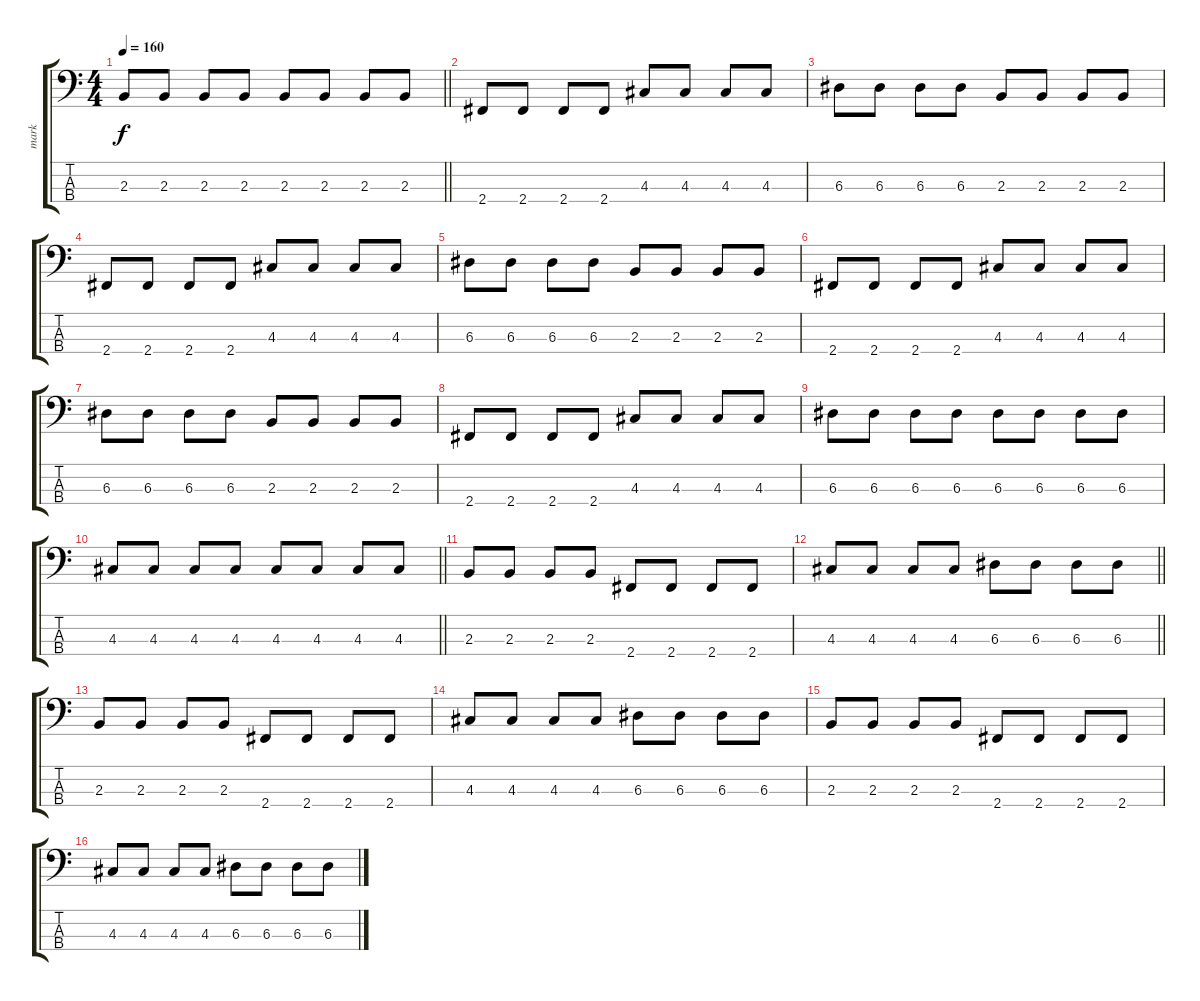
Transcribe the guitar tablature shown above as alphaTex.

\track ("mark" "mark") {instrument slapbass1}
\staff {score tabs}
\tuning (G2 D2 A1 E1) {hide}
\ts (4 4)
\tempo 160
\clef f4
\barLineRight lightlight
\ks c
2.3.8{dy f} 2.3.8 2.3.8 2.3.8 2.3.8 2.3.8 2.3.8 2.3.8 |
2.4.8 2.4.8 2.4.8 2.4.8 4.3.8 4.3.8 4.3.8 4.3.8 |
6.3.8 6.3.8 6.3.8 6.3.8 2.3.8 2.3.8 2.3.8 2.3.8 |
2.4.8 2.4.8 2.4.8 2.4.8 4.3.8 4.3.8 4.3.8 4.3.8 |
6.3.8 6.3.8 6.3.8 6.3.8 2.3.8 2.3.8 2.3.8 2.3.8 |
2.4.8 2.4.8 2.4.8 2.4.8 4.3.8 4.3.8 4.3.8 4.3.8 |
6.3.8 6.3.8 6.3.8 6.3.8 2.3.8 2.3.8 2.3.8 2.3.8 |
2.4.8 2.4.8 2.4.8 2.4.8 4.3.8 4.3.8 4.3.8 4.3.8 |
6.3.8 6.3.8 6.3.8 6.3.8 6.3.8 6.3.8 6.3.8 6.3.8 |
\barLineRight lightlight
4.3.8 4.3.8 4.3.8 4.3.8 4.3.8 4.3.8 4.3.8 4.3.8 |
2.3.8 2.3.8 2.3.8 2.3.8 2.4.8 2.4.8 2.4.8 2.4.8 |
\barLineRight lightlight
4.3.8 4.3.8 4.3.8 4.3.8 6.3.8 6.3.8 6.3.8 6.3.8 |
2.3.8 2.3.8 2.3.8 2.3.8 2.4.8 2.4.8 2.4.8 2.4.8 |
4.3.8 4.3.8 4.3.8 4.3.8 6.3.8 6.3.8 6.3.8 6.3.8 |
2.3.8 2.3.8 2.3.8 2.3.8 2.4.8 2.4.8 2.4.8 2.4.8 |
4.3.8 4.3.8 4.3.8 4.3.8 6.3.8 6.3.8 6.3.8 6.3.8
